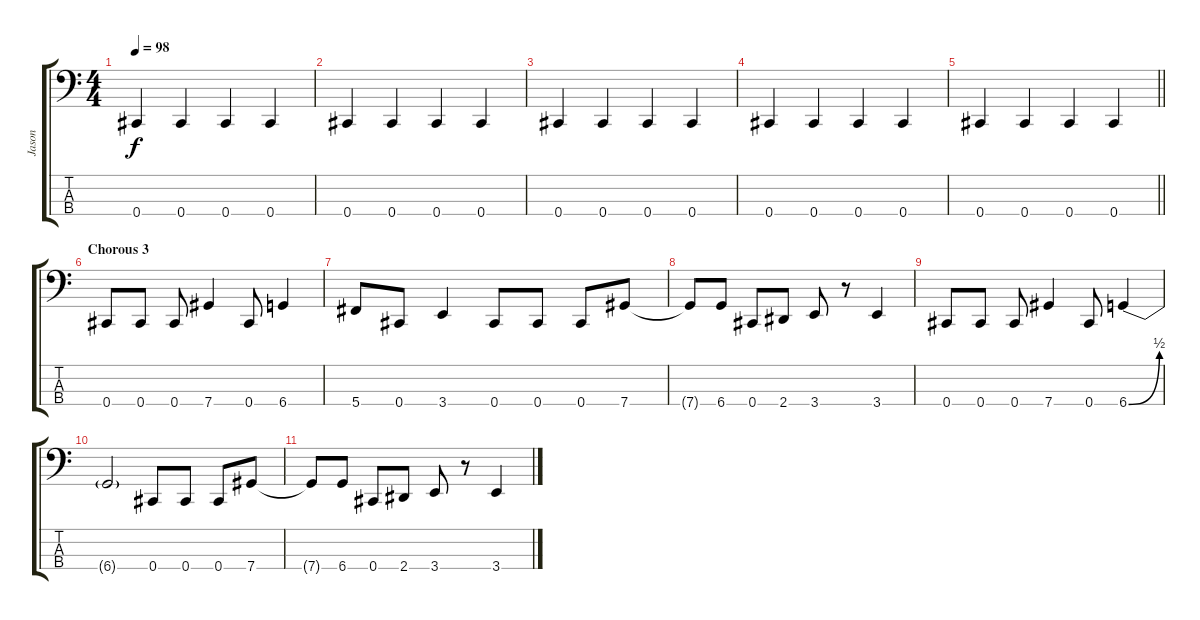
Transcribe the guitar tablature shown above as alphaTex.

\track ("Jason" "Jason") {instrument electricbassfinger}
\staff {score tabs}
\tuning (Gb2 Db2 Ab1 Db1) {hide}
\ts (4 4)
\tempo 98
\clef f4
\ks c
0.4.4{dy f} 0.4.4 0.4.4 0.4.4 |
0.4.4 0.4.4 0.4.4 0.4.4 |
0.4.4 0.4.4 0.4.4 0.4.4 |
0.4.4 0.4.4 0.4.4 0.4.4 |
\barLineRight lightlight
0.4.4 0.4.4 0.4.4 0.4.4 |
\section ("" "Chorous 3")
0.4.8 0.4.8 0.4.8 7.4.4 0.4.8 6.4.4 |
5.4.8 0.4.8 3.4.4 0.4.8 0.4.8 0.4.8 7.4.8 |
7.4{t}.8 6.4.8 0.4.8 2.4.8 3.4.8 r.8 3.4.4 |
0.4.8 0.4.8 0.4.8 7.4.4 0.4.8 6.4{be (bend 0 0 60 2)}.4 |
6.4{t}.2 0.4.8 0.4.8 0.4.8 7.4.8 |
7.4{t}.8 6.4.8 0.4.8 2.4.8 3.4.8 r.8 3.4.4
